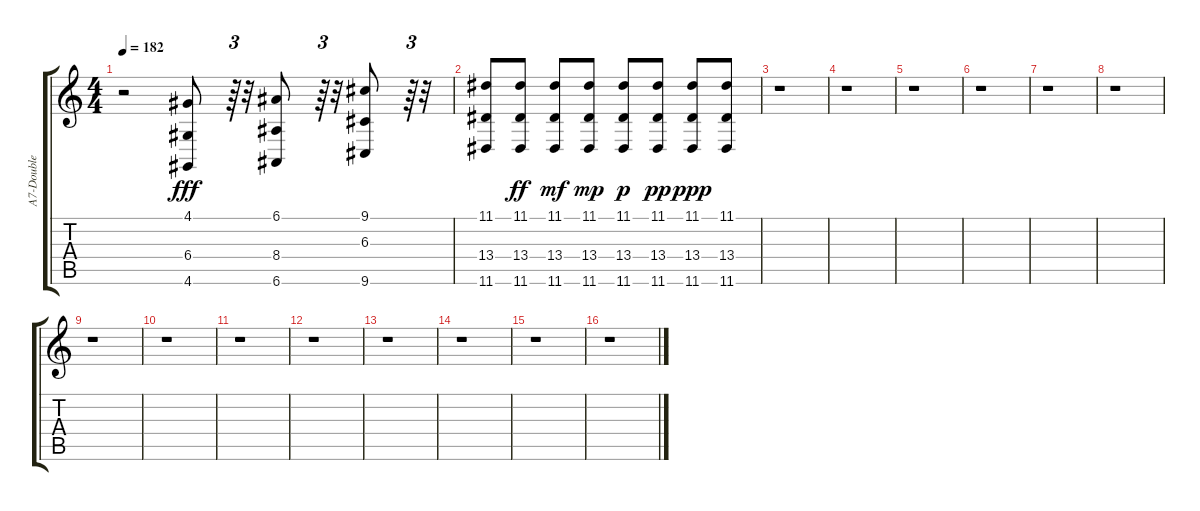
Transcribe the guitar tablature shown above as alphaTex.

\track ("A7-Double Hit  " "A7-Double ") {instrument orchestrahit}
\staff {score tabs}
\tuning (E4 B3 G3 D3 A2 E2) {hide}
\ts (4 4)
\tempo 182
\clef g2
\ks c
r.2{dy ppp} (4.1 6.4 4.6).8{dy fff} r.64{tu (3 2)} r.32 (6.1 8.4 6.6).8 r.64{tu (3 2)} r.32 (9.1 6.3 9.6).8 r.64{tu (3 2)} r.32 |
(11.1 13.4 11.6).8 (11.1 13.4 11.6).8{dy ff} (11.1 13.4 11.6).8{dy mf} (11.1 13.4 11.6).8{dy mp} (11.1 13.4 11.6).8{dy p} (11.1 13.4 11.6).8{dy pp} (11.1 13.4 11.6).8{dy ppp} (11.1 13.4 11.6).8 |
r.1 |
r.1 |
r.1 |
r.1 |
r.1 |
r.1 |
r.1 |
r.1 |
r.1 |
r.1 |
r.1 |
r.1 |
r.1 |
r.1
